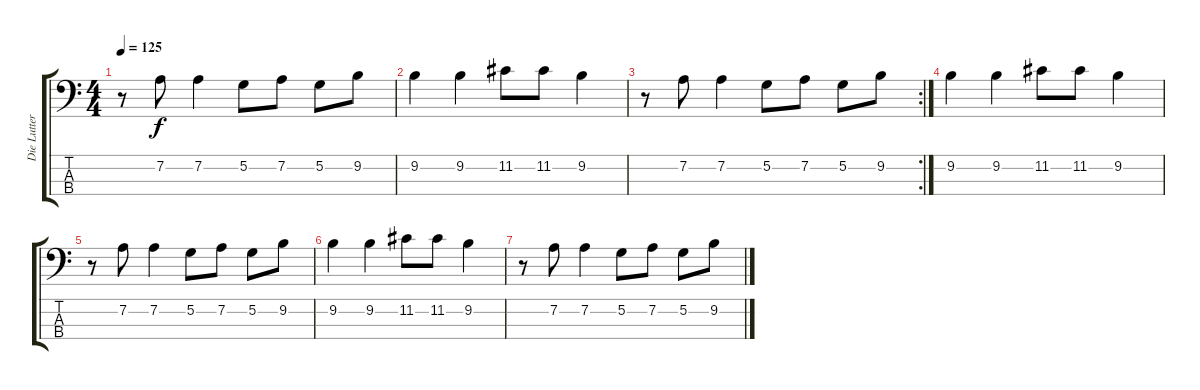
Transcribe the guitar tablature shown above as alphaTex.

\track ("Die Lutter" "Die Lutter") {instrument electricbassfinger}
\staff {score tabs}
\tuning (G2 D2 A1 E1) {hide}
\ts (4 4)
\tempo 125
\clef f4
\ks c
r.8{dy f} 7.2.8 7.2.4 5.2.8 7.2.8 5.2.8 9.2.8 |
9.2.4 9.2.4 11.2.8 11.2.8 9.2.4 |
\rc 2
r.8 7.2.8 7.2.4 5.2.8 7.2.8 5.2.8 9.2.8 |
9.2.4 9.2.4 11.2.8 11.2.8 9.2.4 |
r.8 7.2.8 7.2.4 5.2.8 7.2.8 5.2.8 9.2.8 |
9.2.4 9.2.4 11.2.8 11.2.8 9.2.4 |
r.8 7.2.8 7.2.4 5.2.8 7.2.8 5.2.8 9.2.8
